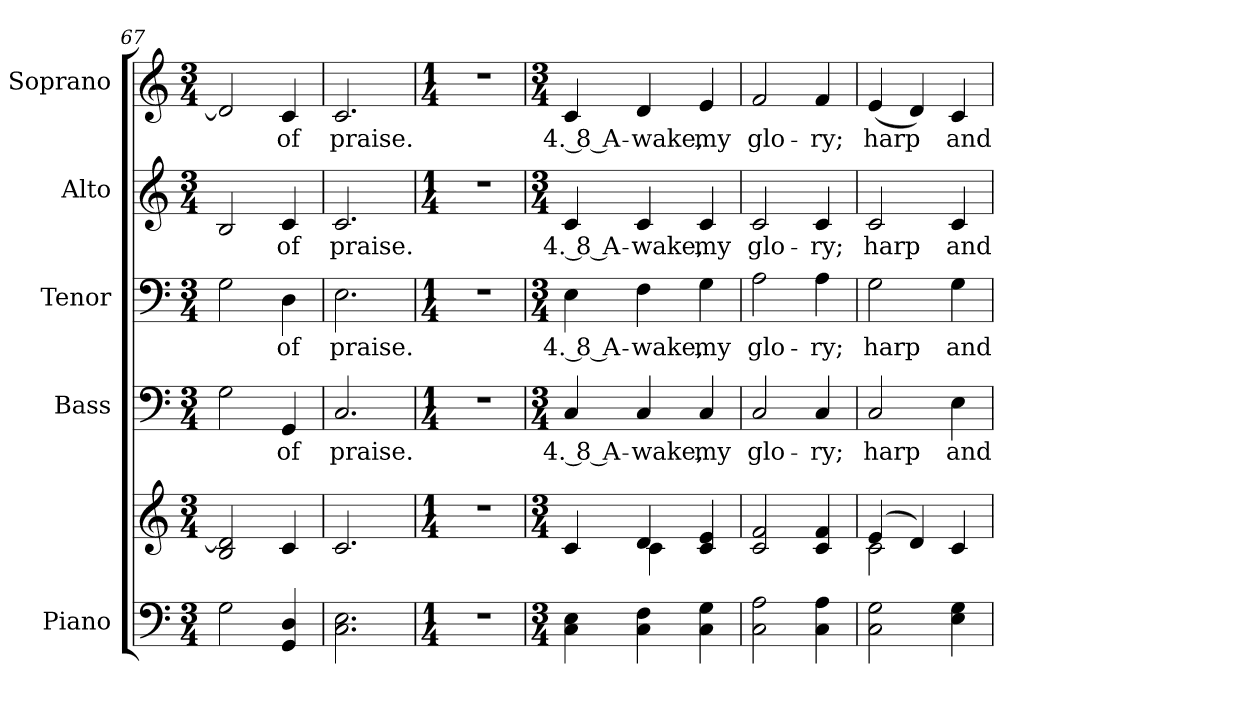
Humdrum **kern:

**kern	**kern	**kern	**text	**kern	**text	**kern	**text	**kern	**text
*part5	*part5	*part4	*part4	*part3	*part3	*part2	*part2	*part1	*part1
*staff6	*staff5	*staff4	*staff4	*staff3	*staff3	*staff2	*staff2	*staff1	*staff1
*I"Piano	*	*I"Bass	*	*I"Tenor	*	*I"Alto	*	*I"Soprano	*
*I'Pno.	*	*I'B.	*	*I'T.	*	*I'A.	*	*I'S.	*
!!LO:PB:g=z
*clefF4	*clefG2	*clefF4	*	*clefF4	*	*clefG2	*	*clefG2	*
*k[]	*k[]	*k[]	*	*k[]	*	*k[]	*	*k[]	*
*C:	*C:	*C:	*	*C:	*	*C:	*	*C:	*
*M3/4	*M3/4	*M3/4	*	*M3/4	*	*M3/4	*	*M3/4	*
=67	=67	=67	=67	=67	=67	=67	=67	=67	=67
2Gi\	2Bi/ 2di]	2Gi\	.	2Gi\	.	2Bi/	.	2di/]	.
!	!	!	!LO:LY:b:color=#000000	!	!	!	!	!	!
!	!	!	!	!	!LO:LY:b:color=#000000	!	!	!	!
!	!	!	!	!	!	!	!LO:LY:b:color=#000000	!	!
!	!	!	!	!	!	!	!	!	!LO:LY:b:color=#000000
4GGi/ 4Di	4ci/	4GGi/	of	4Di\	of	4ci/	of	4ci/	of
=68	=68	=68	=68	=68	=68	=68	=68	=68	=68
!	!	!	!LO:LY:b:color=#000000	!	!	!	!	!	!
!	!	!	!	!	!LO:LY:b:color=#000000	!	!	!	!
!	!	!	!	!	!	!	!LO:LY:b:color=#000000	!	!
!	!	!	!	!	!	!	!	!	!LO:LY:b:color=#000000
2.Ci\ 2.Ei	2.ci/	2.Ci/	praise.	2.Ei\	praise.	2.ci/	praise.	2.ci/	praise.
=69	=69	=69	=69	=69	=69	=69	=69	=69	=69
*M1/4	*M1/4	*M1/4	*	*M1/4	*	*M1/4	*	*M1/4	*
!LO:N:vis=1	!LO:N:vis=1	!LO:N:vis=1	!	!LO:N:vis=1	!	!LO:N:vis=1	!	!LO:N:vis=1	!
4r	4r	4r	.	4r	.	4r	.	4r	.
=70	=70	=70	=70	=70	=70	=70	=70	=70	=70
*M3/4	*M3/4	*M3/4	*	*M3/4	*	*M3/4	*	*M3/4	*
*	*^	*	*	*	*	*	*	*	*
!	!	!	!	!LO:LY:b:color=#000000	!	!	!	!	!	!
!	!	!	!	!	!	!LO:LY:b:color=#000000	!	!	!	!
!	!	!	!	!	!	!	!	!LO:LY:b:color=#000000	!	!
!	!	!	!	!	!	!	!	!	!	!LO:LY:b:color=#000000
4Ci\ 4Ei	4ci/	4ryy	4Ci/	4. 8 A-	4Ei\	4. 8 A-	4ci/	4. 8 A-	4ci/	4. 8 A-
!	!	!	!	!LO:LY:b:color=#000000	!	!	!	!	!	!
!	!	!	!	!	!	!LO:LY:b:color=#000000	!	!	!	!
!	!	!	!	!	!	!	!	!LO:LY:b:color=#000000	!	!
!	!	!	!	!	!	!	!	!	!	!LO:LY:b:color=#000000
4Ci\ 4Fi	4di/	4ci\	4Ci/	-wake,	4Fi\	-wake,	4ci/	-wake,	4di/	-wake,
!	!	!	!	!LO:LY:b:color=#000000	!	!	!	!	!	!
!	!	!	!	!	!	!LO:LY:b:color=#000000	!	!	!	!
!	!	!	!	!	!	!	!	!LO:LY:b:color=#000000	!	!
!	!	!	!	!	!	!	!	!	!	!LO:LY:b:color=#000000
4Ci\ 4Gi	4ci/ 4ei	4ryy	4Ci/	my	4Gi\	my	4ci/	my	4ei/	my
*	*v	*v	*	*	*	*	*	*	*	*
=71	=71	=71	=71	=71	=71	=71	=71	=71	=71
*	*^	*	*	*	*	*	*	*	*
!	!	!	!	!LO:LY:b:color=#000000	!	!	!	!	!	!
*	*v	*v	*	*	*	*	*	*	*	*
*	*^	*	*	*	*	*	*	*	*
!	!	!	!	!	!	!LO:LY:b:color=#000000	!	!	!	!
*	*v	*v	*	*	*	*	*	*	*	*
*	*^	*	*	*	*	*	*	*	*
!	!	!	!	!	!	!	!	!LO:LY:b:color=#000000	!	!
*	*v	*v	*	*	*	*	*	*	*	*
*	*^	*	*	*	*	*	*	*	*
!	!	!	!	!	!	!	!	!	!	!LO:LY:b:color=#000000
*	*v	*v	*	*	*	*	*	*	*	*
2Ci\ 2Ai	2ci/ 2fi	2Ci/	glo-	2Ai\	glo-	2ci/	glo-	2fi/	glo-
!	!	!	!LO:LY:b:color=#000000	!	!	!	!	!	!
!	!	!	!	!	!LO:LY:b:color=#000000	!	!	!	!
!	!	!	!	!	!	!	!LO:LY:b:color=#000000	!	!
!	!	!	!	!	!	!	!	!	!LO:LY:b:color=#000000
4Ci\ 4Ai	4ci/ 4fi	4Ci/	-ry;	4Ai\	-ry;	4ci/	-ry;	4fi/	-ry;
=72	=72	=72	=72	=72	=72	=72	=72	=72	=72
*	*^	*	*	*	*	*	*	*	*
!	!	!	!	!LO:LY:b:color=#000000	!	!	!	!	!	!
!	!	!	!	!	!	!LO:LY:b:color=#000000	!	!	!	!
!	!	!	!	!	!	!	!	!LO:LY:b:color=#000000	!	!
!	!	!	!	!	!	!	!	!	!	!LO:LY:b:color=#000000
2Ci\ 2Gi	(4ei/	2ci\	2Ci/	harp	2Gi\	harp	2ci/	harp	(4ei/	harp
.	4di/)	.	.	.	.	.	.	.	4di/)	.
!	!	!	!	!LO:LY:b:color=#000000	!	!	!	!	!	!
!	!	!	!	!	!	!LO:LY:b:color=#000000	!	!	!	!
!	!	!	!	!	!	!	!	!LO:LY:b:color=#000000	!	!
!	!	!	!	!	!	!	!	!	!	!LO:LY:b:color=#000000
4Ei\ 4Gi	4ci/	4ryy	4Ei\	and	4Gi\	and	4ci/	and	4ci/	and
*	*v	*v	*	*	*	*	*	*	*	*
=	=	=	=	=	=	=	=	=	=
*-	*-	*-	*-	*-	*-	*-	*-	*-	*-
